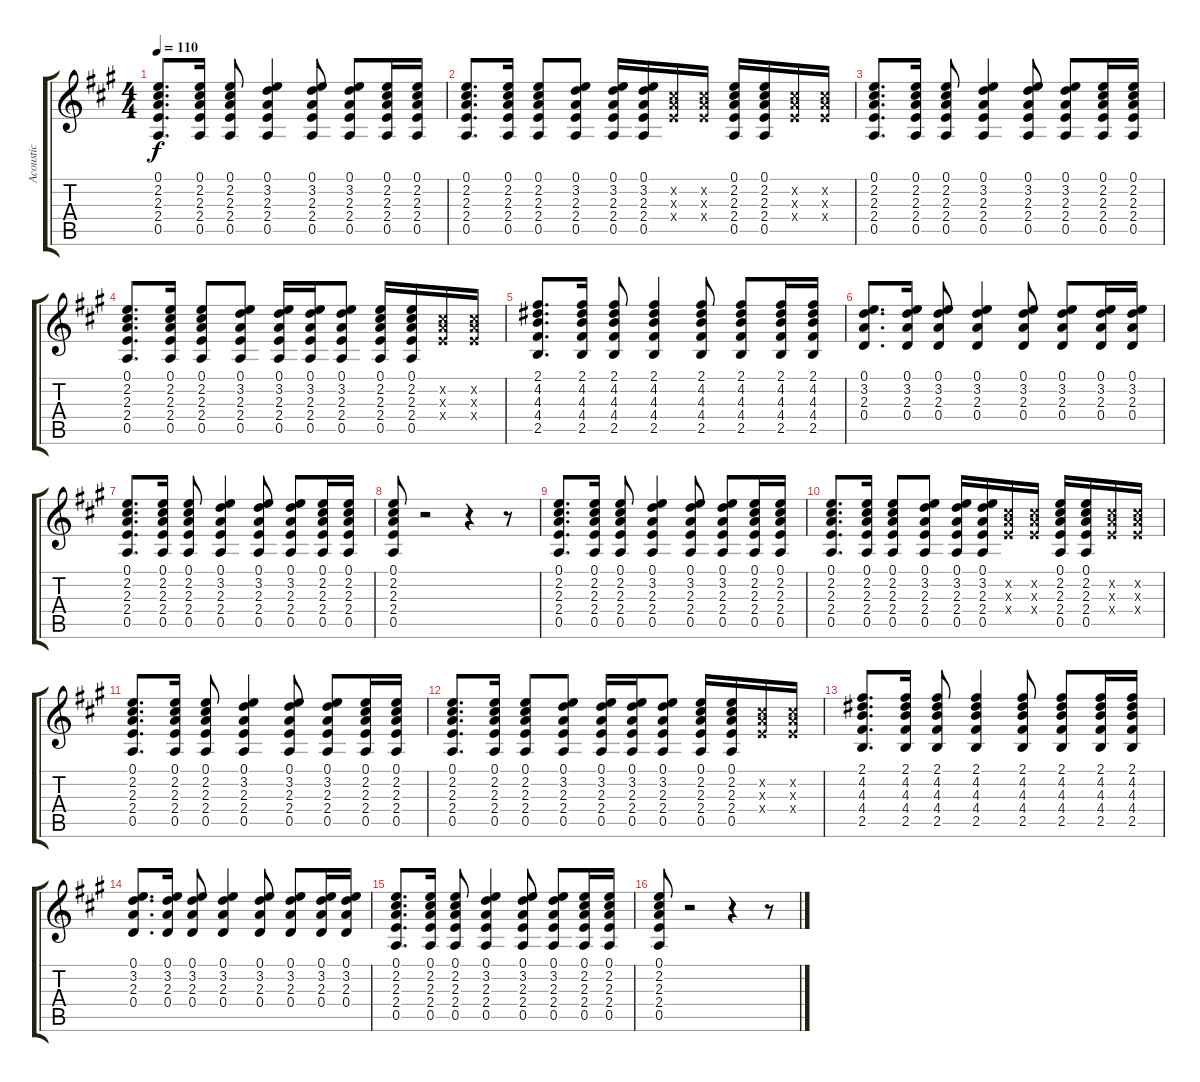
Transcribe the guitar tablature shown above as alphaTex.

\track ("Acoustic" "Acoustic") {instrument acousticguitarsteel}
\staff {score tabs}
\tuning (E4 B3 G3 D3 A2 E2) {hide}
\ts (4 4)
\tempo 110
\clef g2
\ks a
(0.1 2.2 2.3 2.4 0.5).8{d dy f instrument acousticguitarsteel} (0.1 2.2 2.3 2.4 0.5).16 (0.1 2.2 2.3 2.4 0.5).8 (0.1 3.2 2.3 2.4 0.5).4 (0.1 3.2 2.3 2.4 0.5).8 (0.1 3.2 2.3 2.4 0.5).8 (0.1 2.2 2.3 2.4 0.5).16 (0.1 2.2 2.3 2.4 0.5).16 |
(0.1 2.2 2.3 2.4 0.5).8{d} (0.1 2.2 2.3 2.4 0.5).16 (0.1 2.2 2.3 2.4 0.5).8 (0.1 3.2 2.3 2.4 0.5).8 (0.1 3.2 2.3 2.4 0.5).16 (0.1 3.2 2.3 2.4 0.5).16 (2.2{x} 2.3{x} 2.4{x}).16 (2.2{x} 2.3{x} 2.4{x}).16 (0.1 2.2 2.3 2.4 0.5).16 (0.1 2.2 2.3 2.4 0.5).16 (2.2{x} 2.3{x} 2.4{x}).16 (2.2{x} 2.3{x} 2.4{x}).16 |
(0.1 2.2 2.3 2.4 0.5).8{d} (0.1 2.2 2.3 2.4 0.5).16 (0.1 2.2 2.3 2.4 0.5).8 (0.1 3.2 2.3 2.4 0.5).4 (0.1 3.2 2.3 2.4 0.5).8 (0.1 3.2 2.3 2.4 0.5).8 (0.1 2.2 2.3 2.4 0.5).16 (0.1 2.2 2.3 2.4 0.5).16 |
(0.1 2.2 2.3 2.4 0.5).8{d} (0.1 2.2 2.3 2.4 0.5).16 (0.1 2.2 2.3 2.4 0.5).8 (0.1 3.2 2.3 2.4 0.5).8 (0.1 3.2 2.3 2.4 0.5).16 (0.1 3.2 2.3 2.4 0.5).16 (0.1 3.2 2.3 2.4 0.5).8 (0.1 2.2 2.3 2.4 0.5).16 (0.1 2.2 2.3 2.4 0.5).16 (2.2{x} 2.3{x} 2.4{x}).16 (2.2{x} 2.3{x} 2.4{x}).16 |
(2.1 4.2 4.3 4.4 2.5).8{d} (2.1 4.2 4.3 4.4 2.5).16 (2.1 4.2 4.3 4.4 2.5).8 (2.1 4.2 4.3 4.4 2.5).4 (2.1 4.2 4.3 4.4 2.5).8 (2.1 4.2 4.3 4.4 2.5).8 (2.1 4.2 4.3 4.4 2.5).16 (2.1 4.2 4.3 4.4 2.5).16 |
(0.1 3.2 2.3 0.4).8{d} (0.1 3.2 2.3 0.4).16 (0.1 3.2 2.3 0.4).8 (0.1 3.2 2.3 0.4).4 (0.1 3.2 2.3 0.4).8 (0.1 3.2 2.3 0.4).8 (0.1 3.2 2.3 0.4).16 (0.1 3.2 2.3 0.4).16 |
(0.1 2.2 2.3 2.4 0.5).8{d} (0.1 2.2 2.3 2.4 0.5).16 (0.1 2.2 2.3 2.4 0.5).8 (0.1 3.2 2.3 2.4 0.5).4 (0.1 3.2 2.3 2.4 0.5).8 (0.1 3.2 2.3 2.4 0.5).8 (0.1 2.2 2.3 2.4 0.5).16 (0.1 2.2 2.3 2.4 0.5).16 |
(0.1 2.2 2.3 2.4 0.5).8 r.2 r.4 r.8 |
(0.1 2.2 2.3 2.4 0.5).8{d} (0.1 2.2 2.3 2.4 0.5).16 (0.1 2.2 2.3 2.4 0.5).8 (0.1 3.2 2.3 2.4 0.5).4 (0.1 3.2 2.3 2.4 0.5).8 (0.1 3.2 2.3 2.4 0.5).8 (0.1 2.2 2.3 2.4 0.5).16 (0.1 2.2 2.3 2.4 0.5).16 |
(0.1 2.2 2.3 2.4 0.5).8{d} (0.1 2.2 2.3 2.4 0.5).16 (0.1 2.2 2.3 2.4 0.5).8 (0.1 3.2 2.3 2.4 0.5).8 (0.1 3.2 2.3 2.4 0.5).16 (0.1 3.2 2.3 2.4 0.5).16 (2.2{x} 2.3{x} 2.4{x}).16 (2.2{x} 2.3{x} 2.4{x}).16 (0.1 2.2 2.3 2.4 0.5).16 (0.1 2.2 2.3 2.4 0.5).16 (2.2{x} 2.3{x} 2.4{x}).16 (2.2{x} 2.3{x} 2.4{x}).16 |
(0.1 2.2 2.3 2.4 0.5).8{d} (0.1 2.2 2.3 2.4 0.5).16 (0.1 2.2 2.3 2.4 0.5).8 (0.1 3.2 2.3 2.4 0.5).4 (0.1 3.2 2.3 2.4 0.5).8 (0.1 3.2 2.3 2.4 0.5).8 (0.1 2.2 2.3 2.4 0.5).16 (0.1 2.2 2.3 2.4 0.5).16 |
(0.1 2.2 2.3 2.4 0.5).8{d} (0.1 2.2 2.3 2.4 0.5).16 (0.1 2.2 2.3 2.4 0.5).8 (0.1 3.2 2.3 2.4 0.5).8 (0.1 3.2 2.3 2.4 0.5).16 (0.1 3.2 2.3 2.4 0.5).16 (0.1 3.2 2.3 2.4 0.5).8 (0.1 2.2 2.3 2.4 0.5).16 (0.1 2.2 2.3 2.4 0.5).16 (2.2{x} 2.3{x} 2.4{x}).16 (2.2{x} 2.3{x} 2.4{x}).16 |
(2.1 4.2 4.3 4.4 2.5).8{d} (2.1 4.2 4.3 4.4 2.5).16 (2.1 4.2 4.3 4.4 2.5).8 (2.1 4.2 4.3 4.4 2.5).4 (2.1 4.2 4.3 4.4 2.5).8 (2.1 4.2 4.3 4.4 2.5).8 (2.1 4.2 4.3 4.4 2.5).16 (2.1 4.2 4.3 4.4 2.5).16 |
(0.1 3.2 2.3 0.4).8{d} (0.1 3.2 2.3 0.4).16 (0.1 3.2 2.3 0.4).8 (0.1 3.2 2.3 0.4).4 (0.1 3.2 2.3 0.4).8 (0.1 3.2 2.3 0.4).8 (0.1 3.2 2.3 0.4).16 (0.1 3.2 2.3 0.4).16 |
(0.1 2.2 2.3 2.4 0.5).8{d} (0.1 2.2 2.3 2.4 0.5).16 (0.1 2.2 2.3 2.4 0.5).8 (0.1 3.2 2.3 2.4 0.5).4 (0.1 3.2 2.3 2.4 0.5).8 (0.1 3.2 2.3 2.4 0.5).8 (0.1 2.2 2.3 2.4 0.5).16 (0.1 2.2 2.3 2.4 0.5).16 |
(0.1 2.2 2.3 2.4 0.5).8 r.2 r.4 r.8
